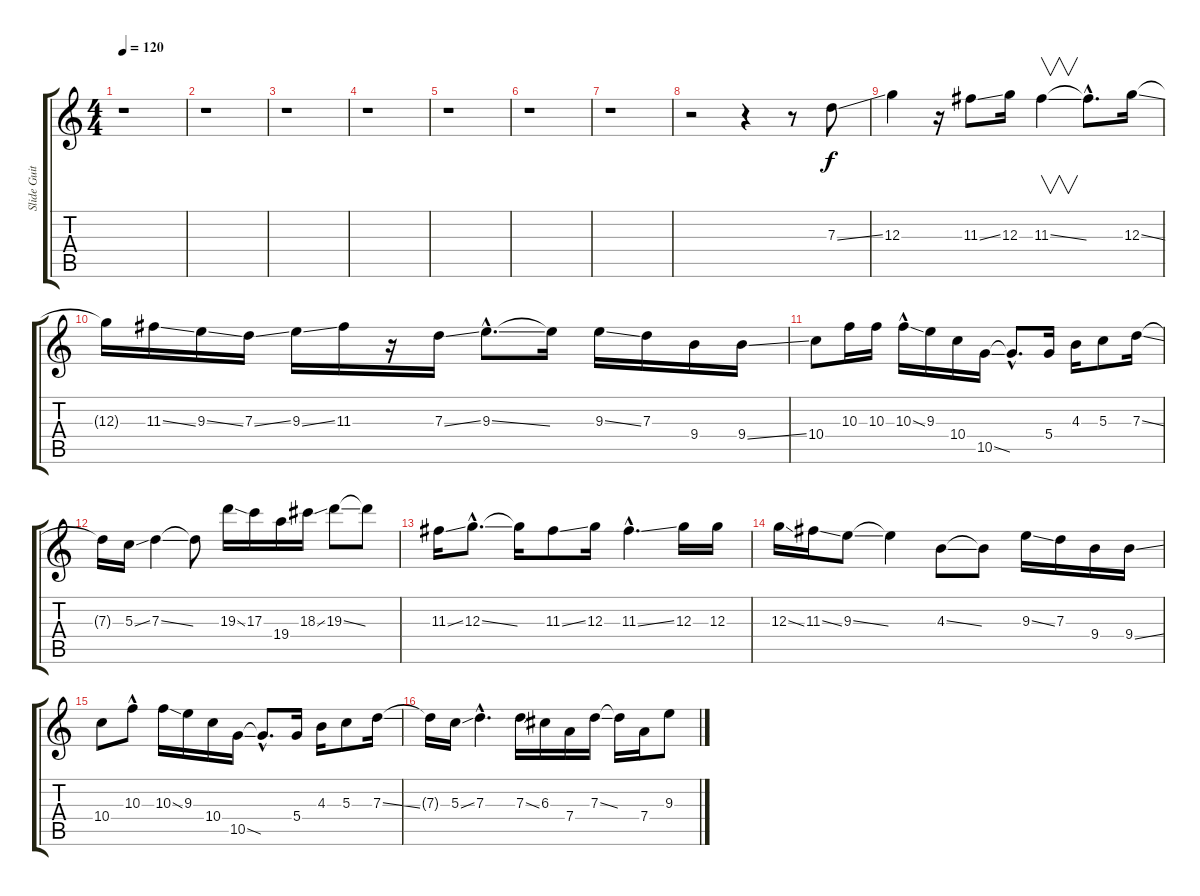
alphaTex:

\track ("Slide Guitar" "Slide Guit") {instrument electricguitarjazz}
\staff {score tabs}
\tuning (E4 B3 G3 D3 A2 E2) {hide}
\ts (4 4)
\tempo 120
\tempo 60
\tempo 120
\clef g2
\ks c
r.1{dy f instrument electricguitarjazz} |
r.1 |
r.1 |
r.1 |
r.1 |
r.1 |
r.1 |
r.2 r.4 r.8 7.3{ss}.8 |
12.3.4 r.16 11.3{ss}.8 12.3.16 11.3{ss}.4{v} 11.3{hac t}.8{d} 12.3{ss}.16 |
12.3{t}.16 11.3{ss}.16 9.3{ss}.16 7.3{ss}.16 9.3{ss}.16 11.3.16 r.16 7.3{ss}.16 9.3{ss hac}.8{d} 9.3{t}.16 9.3{ss}.16 7.3.16 9.4.16 9.4{ss}.16 |
10.4.8 10.3.16 10.3.16 10.3{ss hac}.16 9.3.16 10.4.16 10.5{ss}.16 10.5{hac t}.8{d} 5.4.16 4.3.16 5.3.8 7.3{ss}.16 |
7.3{t}.16 5.3{ss}.16 7.3{ss}.4 7.3{t}.8 19.3{ss}.16 17.3.16 19.4.16 18.3{ss}.16 19.3{ss}.8 19.3{t}.8 |
11.3{ss}.16 12.3{ss hac}.8{d} 12.3{t}.16 11.3{ss}.8 12.3.16 11.3{ss hac}.4{d} 12.3.16 12.3.16 |
12.3{ss}.16 11.3{ss}.16 9.3{ss}.8 9.3{t}.4 4.3{ss}.8 4.3{t}.8 9.3{ss}.16 7.3.16 9.4.16 9.4{ss}.16 |
10.4.8 10.3{hac}.8 10.3{ss}.16 9.3.16 10.4.16 10.5{ss}.16 10.5{hac t}.8{d} 5.4.16 4.3.16 5.3.8 7.3{ss}.16 |
7.3{t}.16 5.3{ss}.16 7.3{hac}.4{d} 7.3{ss}.16 6.3.16 7.4.16 7.3{ss}.16 7.3{t}.16 7.4.16 9.3{ss}.8
